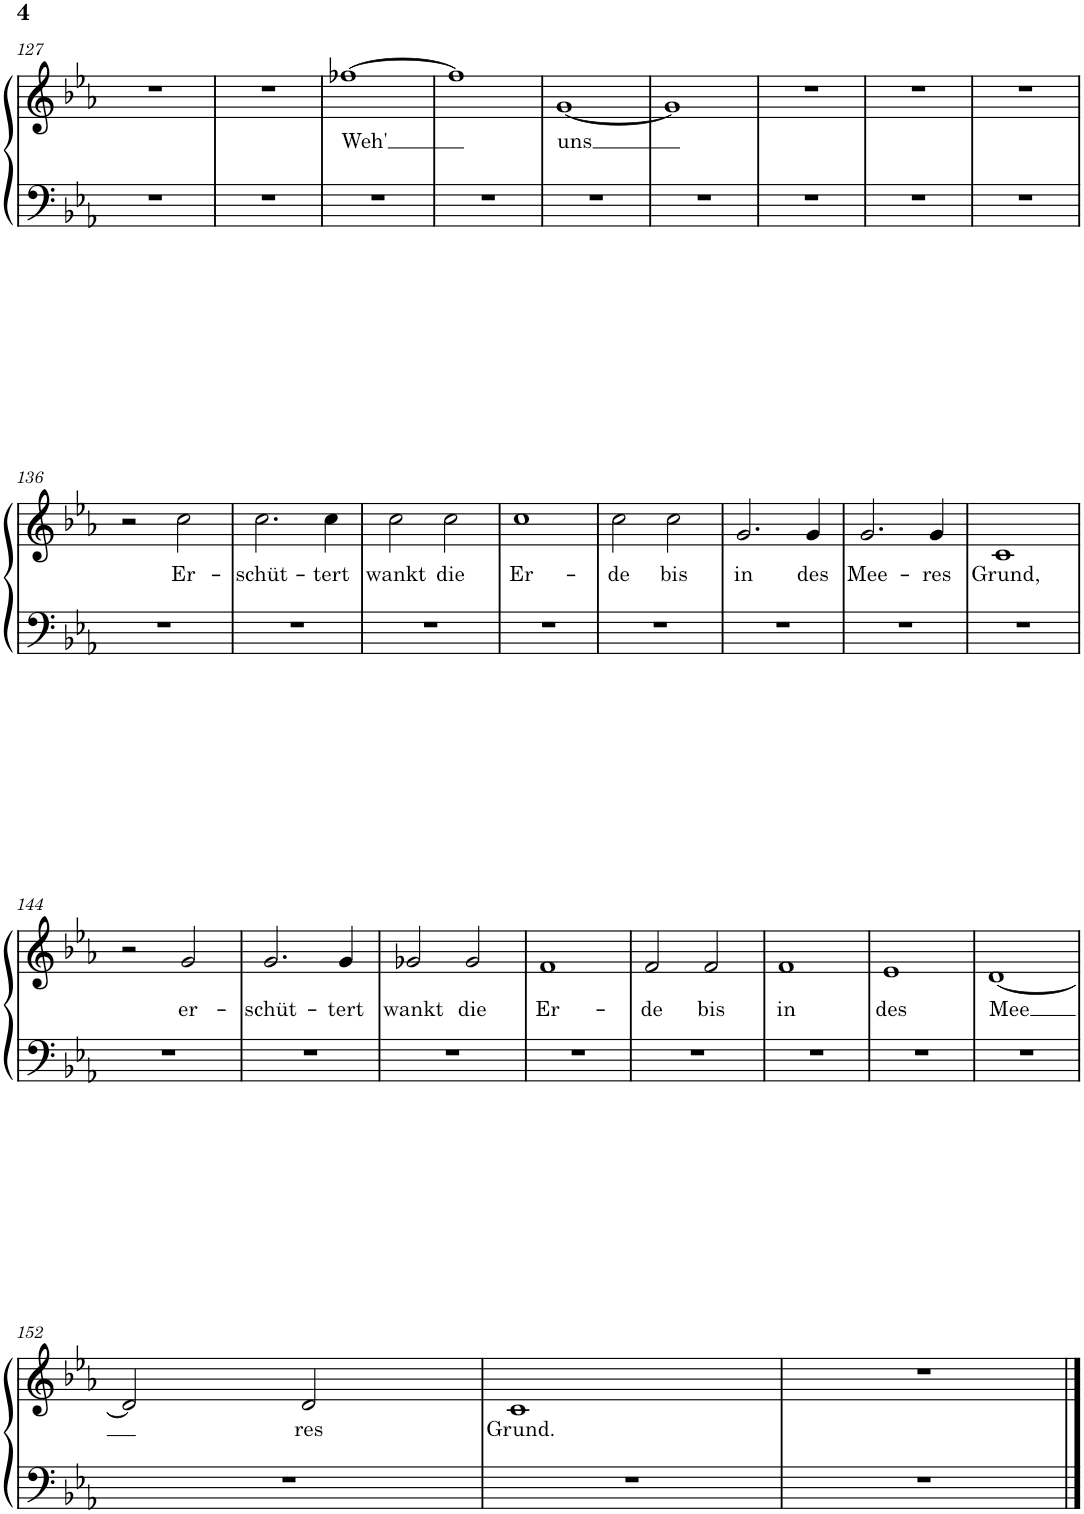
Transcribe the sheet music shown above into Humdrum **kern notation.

**kern	**kern	**text
*part1	*part1	*part1
*staff2	*staff1	*staff1
*I"Piano	*	*
*I'Pno.	*	*
!!LO:PB:g=z
*clefF4	*clefG2	*
*k[b-e-a-]	*k[b-e-a-]	*
*M2/2	*M2/2	*
*met(c|)	*met(c|)	*
=127	=127	=127
1r	1r	.
=128	=128	=128
1r	1r	.
=129	=129	=129
!	!	!LO:LY:b
1r	[1ff-X	Weh'
=130	=130	=130
1r	1ff-]	.
=131	=131	=131
!	!	!LO:LY:b
1r	[1g	uns
=132	=132	=132
1r	1g]	.
=133	=133	=133
1r	1r	.
=134	=134	=134
1r	1r	.
=135	=135	=135
1r	1r	.
!!LO:LB:g=z
=136	=136	=136
1r	2r	.
!	!	!LO:LY:b
.	2cc\	Er-
=137	=137	=137
!	!	!LO:LY:b
1r	2.cc\	-schüt-
!	!	!LO:LY:b
.	4cc\	-tert
=138	=138	=138
!	!	!LO:LY:b
1r	2cc\	wankt
!	!	!LO:LY:b
.	2cc\	die
=139	=139	=139
!	!	!LO:LY:b
1r	1cc	Er-
=140	=140	=140
!	!	!LO:LY:b
1r	2cc\	-de
!	!	!LO:LY:b
.	2cc\	bis
=141	=141	=141
!	!	!LO:LY:b
1r	2.g/	in
!	!	!LO:LY:b
.	4g/	des
=142	=142	=142
!	!	!LO:LY:b
1r	2.g/	Mee-
!	!	!LO:LY:b
.	4g/	-res
=143	=143	=143
!	!	!LO:LY:b
1r	1c	Grund,
!!LO:LB:g=z
=144	=144	=144
1r	2r	.
!	!	!LO:LY:b
.	2g/	er-
=145	=145	=145
!	!	!LO:LY:b
1r	2.g/	-schüt-
!	!	!LO:LY:b
.	4g/	-tert
=146	=146	=146
!	!	!LO:LY:b
1r	2g-X/	wankt
!	!	!LO:LY:b
.	2g-/	die
=147	=147	=147
!	!	!LO:LY:b
1r	1f	Er-
=148	=148	=148
!	!	!LO:LY:b
1r	2f/	-de
!	!	!LO:LY:b
.	2f/	bis
=149	=149	=149
!	!	!LO:LY:b
1r	1f	in
=150	=150	=150
!	!	!LO:LY:b
1r	1e-	des
=151	=151	=151
!	!	!LO:LY:b
1r	[1d	-Mee
!!LO:LB:g=z
=152	=152	=152
1r	2d/]	.
!	!	!LO:LY:b
.	2d/	res
=153	=153	=153
!	!	!LO:LY:b
1r	1c	Grund.
=154	=154	=154
1r	1r	.
==	==	==
*-	*-	*-
